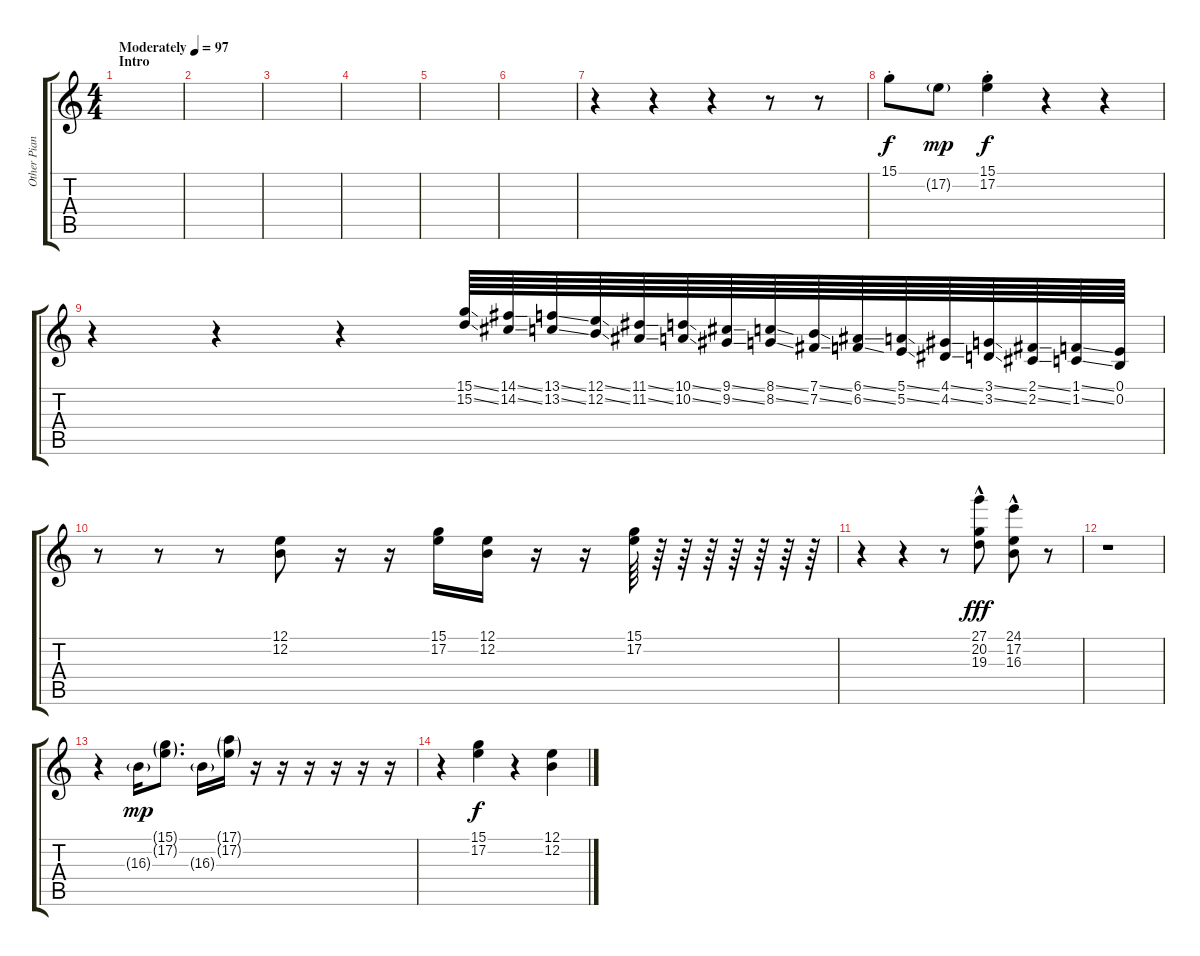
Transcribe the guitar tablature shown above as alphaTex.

\track ("Other Piano" "Other Pian") {instrument electricpiano1}
\staff {score tabs}
\tuning (E4 B3 G3 D3 A2 E2) {hide}
\ts (4 4)
\section ("" "Intro")
\tempo (97 "Moderately")
\clef g2
\ks c
|
|
|
|
|
|
r.4{instrument acousticgrandpiano} r.4 r.4 r.8 r.8 |
15.1{st}.8 17.2{g}.8{dy mp} (15.1{st} 17.2{st}).4{dy f} r.4 r.4 |
r.4{volume 11} r.4 r.4 (15.1{ss} 15.2{ss}).64 (14.1{ss} 14.2{ss}).64 (13.1{ss} 13.2{ss}).64 (12.1{ss} 12.2{ss}).64 (11.1{ss} 11.2{ss}).64 (10.1{ss} 10.2{ss}).64 (9.1{ss} 9.2{ss}).64 (8.1{ss} 8.2{ss}).64 (7.1{ss} 7.2{ss}).64 (6.1{ss} 6.2{ss}).64 (5.1{ss} 5.2{ss}).64 (4.1{ss} 4.2{ss}).64 (3.1{ss} 3.2{ss}).64 (2.1{ss} 2.2{ss}).64 (1.1{ss} 1.2{ss}).64 (0.1 0.2).64 |
r.8 r.8 r.8 (12.1 12.2).8 r.16 r.16 (15.1 17.2).16 (12.1 12.2).16 r.16 r.16 (15.1 17.2).64 r.64 r.64 r.64 r.64 r.64 r.64 r.64 |
r.4{volume 11 instrument acousticgrandpiano} r.4 r.8 (27.1{hac} 20.2{hac} 19.3{hac}).8{dy fff} (24.1{hac} 17.2{hac} 16.3{hac}).8 r.8 |
r.1 |
r.4 16.3{g}.16{dy mp} (15.1{g} 17.2{g}).8{d} 16.3{g}.16 (17.1{g} 17.2{g}).16 r.16 r.16 r.16 r.16 r.16 r.16 |
r.4 (15.1 17.2).4{dy f} r.4 (12.1 12.2).4
